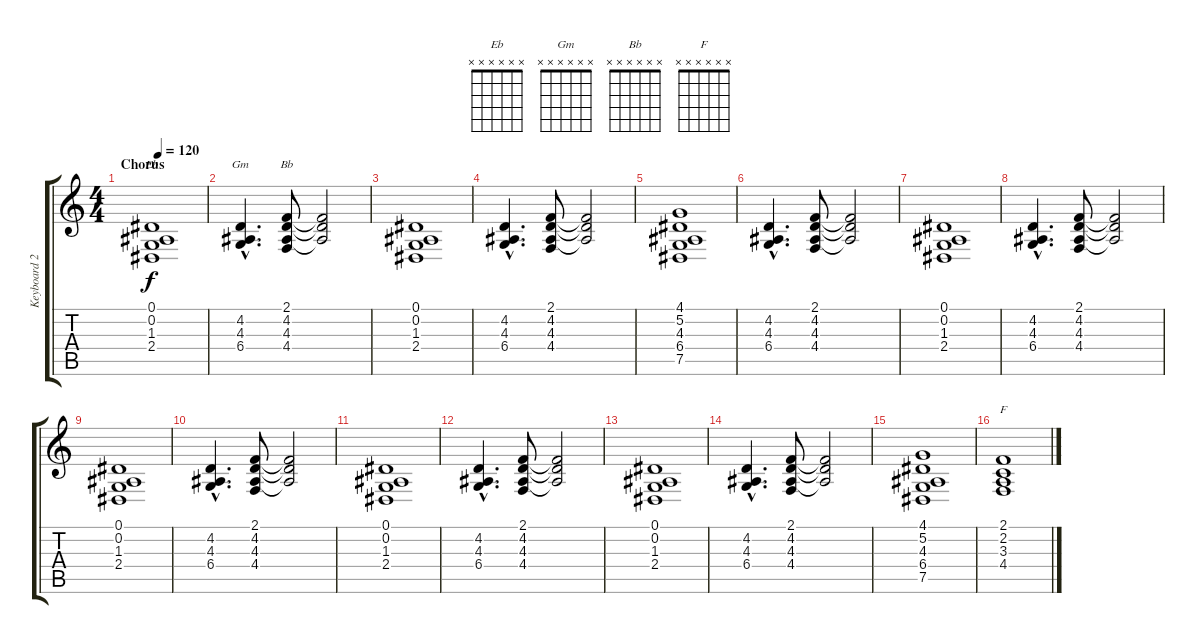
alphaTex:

\track ("Keyboard 2" "Keyboard 2") {instrument pad2warm}
\staff {score tabs}
\tuning (Eb4 Bb3 Gb3 Db3 Ab2 Eb2) {hide}
\chord ("Eb" x x x x x x)
\chord ("Gm" x x x x x x)
\chord ("Bb" x x x x x x)
\chord ("F" x x x x x x)
\ts (4 4)
\section ("" "Chorus")
\tempo 120
\clef g2
\ks c
(0.1 0.2 1.3 2.4).1{ch "Eb" dy f volume 11 balance 5 instrument pad2warm} |
(4.2{hac} 4.3{hac} 6.4{hac}).4{d ch "Gm"} (2.1 4.2 4.3 4.4).8{ch "Bb"} (2.1{t} 4.2{t} 4.3{t}).2 |
(0.1 0.2 1.3 2.4).1 |
(4.2{hac} 4.3{hac} 6.4{hac}).4{d} (2.1 4.2 4.3 4.4).8 (2.1{t} 4.2{t} 4.3{t}).2 |
(4.1 5.2 4.3 6.4 7.5).1 |
(4.2{hac} 4.3{hac} 6.4{hac}).4{d} (2.1 4.2 4.3 4.4).8 (2.1{t} 4.2{t} 4.3{t}).2 |
(0.1 0.2 1.3 2.4).1 |
(4.2{hac} 4.3{hac} 6.4{hac}).4{d} (2.1 4.2 4.3 4.4).8 (2.1{t} 4.2{t} 4.3{t}).2 |
(0.1 0.2 1.3 2.4).1 |
(4.2{hac} 4.3{hac} 6.4{hac}).4{d} (2.1 4.2 4.3 4.4).8 (2.1{t} 4.2{t} 4.3{t}).2 |
(0.1 0.2 1.3 2.4).1 |
(4.2{hac} 4.3{hac} 6.4{hac}).4{d} (2.1 4.2 4.3 4.4).8 (2.1{t} 4.2{t} 4.3{t}).2 |
(0.1 0.2 1.3 2.4).1 |
(4.2{hac} 4.3{hac} 6.4{hac}).4{d} (2.1 4.2 4.3 4.4).8 (2.1{t} 4.2{t} 4.3{t}).2 |
(4.1 5.2 4.3 6.4 7.5).1 |
(2.1 2.2 3.3 4.4).1{ch "F"}
